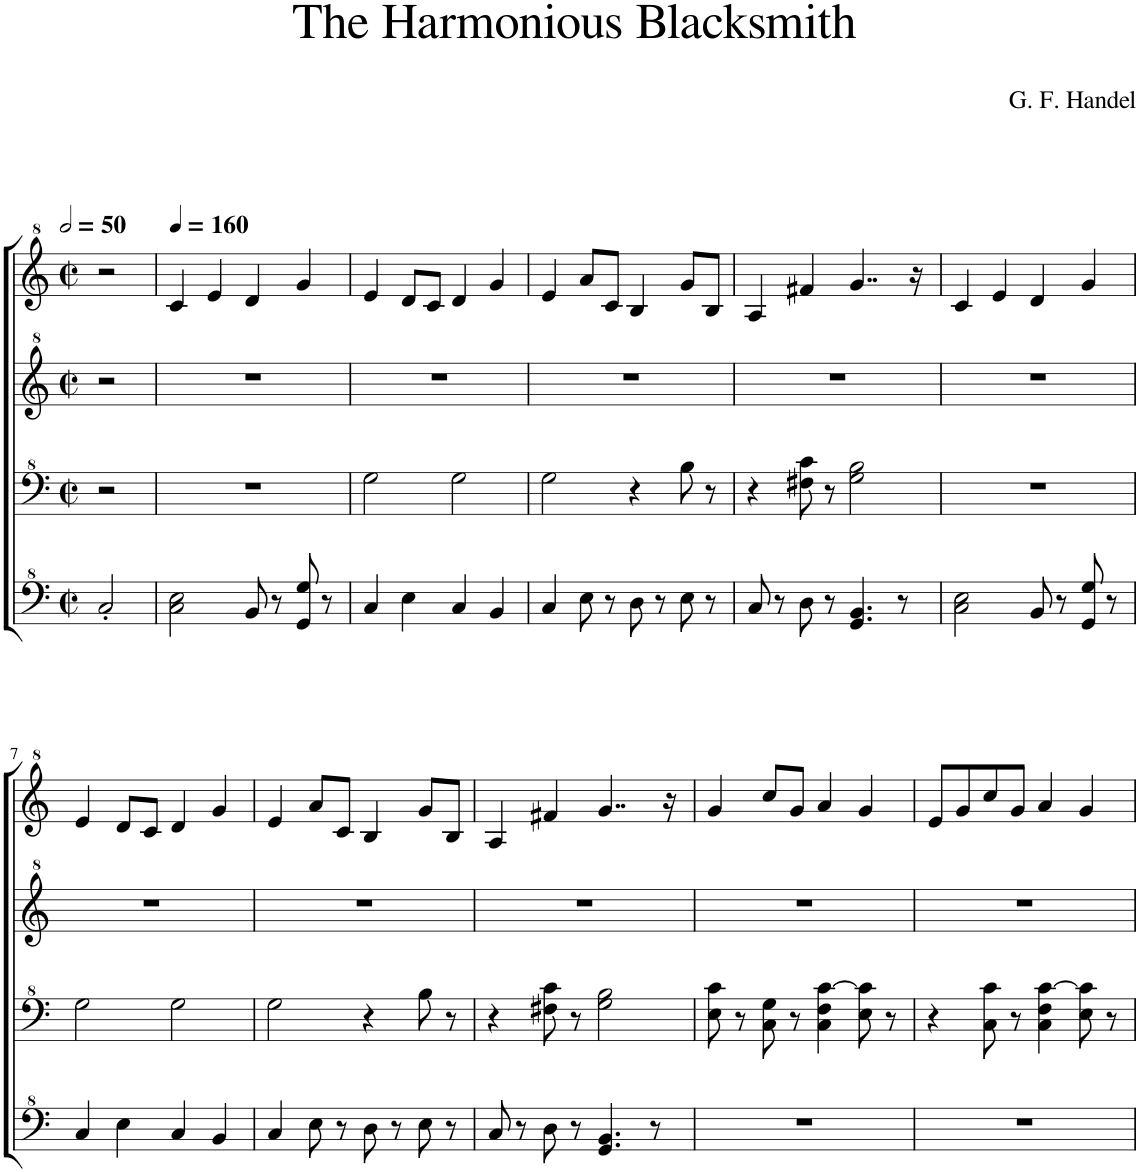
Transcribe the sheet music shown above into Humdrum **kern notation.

**kern	**kern	**kern	**kern
*part1	*part1	*part1	*part1
*staff4	*staff3	*staff2	*staff1
*I"Model III	*	*	*
*clefF^4	*clefF^4	*clefG^2	*clefG^2
*k[]	*k[]	*k[]	*k[]
*M2/2	*M2/2	*M2/2	*M2/2
*met(c|)	*met(c|)	*met(c|)	*met(c|)
*MM100	*MM100	*MM100	*MM100
=1	=1	=1	=1
2c'/	2r	2r	2r
=2	=2	=2	=2
*	*	*	*MM160
2c\ 2e\	1r	1r	4cc/
.	.	.	4ee/
8B/	.	.	4dd/
8r	.	.	.
8G/ 8g/	.	.	4gg/
8r	.	.	.
=3	=3	=3	=3
4c/	2g\	1r	4ee/
4e\	.	.	8dd/L
.	.	.	8cc/J
4c/	2g\	.	4dd/
4B/	.	.	4gg/
=4	=4	=4	=4
4c/	2g\	1r	4ee/
8e\	.	.	8aa/L
8r	.	.	8cc/J
8d\	4r	.	4b/
8r	.	.	.
8e\	8b\	.	8gg/L
8r	8r	.	8b/J
=5	=5	=5	=5
8c/	4r	1r	4a/
8r	.	.	.
8d\	8f#X\ 8cc\	.	4ff#X/
8r	8r	.	.
4.G/ 4.B/	2g\ 2b\	.	4..gg/
8r	.	.	.
.	.	.	16r
=6	=6	=6	=6
2c\ 2e\	1r	1r	4cc/
.	.	.	4ee/
8B/	.	.	4dd/
8r	.	.	.
8G/ 8g/	.	.	4gg/
8r	.	.	.
!!LO:LB:g=z
=7	=7	=7	=7
4c/	2g\	1r	4ee/
4e\	.	.	8dd/L
.	.	.	8cc/J
4c/	2g\	.	4dd/
4B/	.	.	4gg/
=8	=8	=8	=8
4c/	2g\	1r	4ee/
8e\	.	.	8aa/L
8r	.	.	8cc/J
8d\	4r	.	4b/
8r	.	.	.
8e\	8b\	.	8gg/L
8r	8r	.	8b/J
=9	=9	=9	=9
8c/	4r	1r	4a/
8r	.	.	.
8d\	8f#X\ 8cc\	.	4ff#X/
8r	8r	.	.
4.G/ 4.B/	2g\ 2b\	.	4..gg/
8r	.	.	.
.	.	.	16r
=10	=10	=10	=10
1r	8e\ 8cc\	1r	4gg/
.	8r	.	.
.	8c\ 8g\	.	8ccc/L
.	8r	.	8gg/J
.	4c\ 4f\ [4cc\	.	4aa/
.	8e\ 8cc\]	.	4gg/
.	8r	.	.
=11	=11	=11	=11
1r	4r	1r	8ee/L
.	.	.	8gg/
.	8c\ 8cc\	.	8ccc/
.	8r	.	8gg/J
.	4c\ 4f\ [4cc\	.	4aa/
.	8e\ 8cc\]	.	4gg/
.	8r	.	.
=	=	=	=
*-	*-	*-	*-
